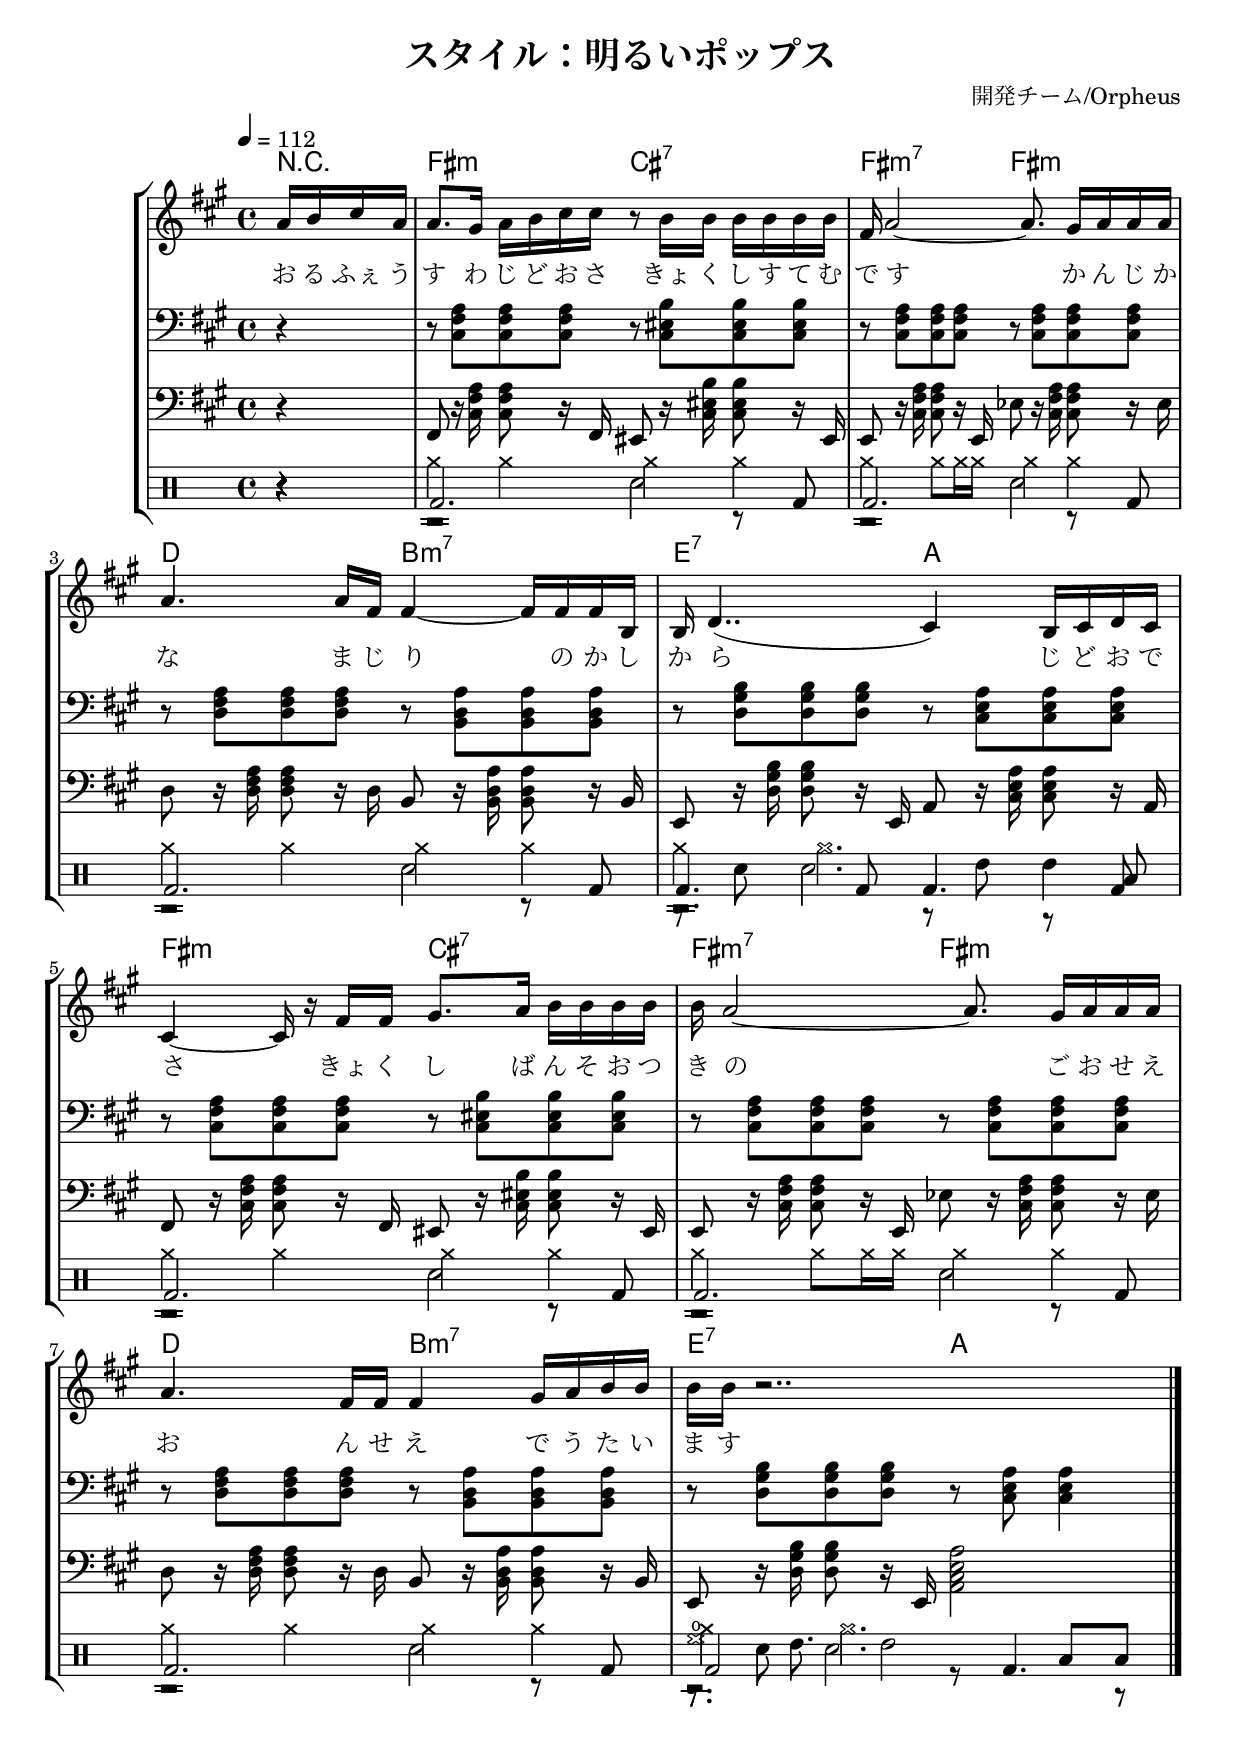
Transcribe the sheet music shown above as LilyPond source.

\version "2.12.1"

\header {
	title = \markup {スタイル：明るいポップス}
	composer = \markup \center-column {開発チーム/Orpheus}
}

harmony = \chordmode {
		r4fis2:m cis:7 fis:min7 fis:m d b:min7 e:7 a fis:m cis:7 fis:min7 fis:m d b:min7 e:7 a 
}

melody = {
	\set Staff.midiInstrument = #"mmi0.38"
	\partial 8*2
		\key a \major
	\tempo 4 = 112
a'16  b'16  cis''16  a'16 
	a'8.  gis'16  a'16  b'16  cis''16  cis''16  r8  b'16  b'16  b'16  b'16  b'16  b'16 
	fis'16  a'2~a'8.  gis'16  a'16  a'16  a'16 
	a'4.  a'16  fis'16  fis'4~fis'16  fis'16  fis'16  b16 
	b16  d'4..  (cis'4)  b16  cis'16  d'16  cis'16 
	cis'4~cis'16  r16  fis'16  fis'16  gis'8.  a'16  b'16  b'16  b'16  b'16 
	b'16  a'2~a'8.  gis'16  a'16  a'16  a'16 
	a'4.  fis'16  fis'16  fis'4  gis'16  a'16  b'16  b'16 
	b'16  b'16  	r2.. }

words = \lyricmode {
	お  る  ふぇ  う  す  わ  じ  ど  お  さ  きょ  く  し  す  て  む  で  す  か  ん  じ  か  な  ま  じ  り  の  か  し  か  ら  じ  ど  お  で  さ  きょ  く  し  ば  ん  そ  お  つ  き  の  ご  お  せ  え  お  ん  せ  え  で  う  た  い  ま  す  
}

tempochange = {
	\tempo 4 = 112
	r1 | r1 | r1 | r1 | r1 | r1 | r1 | r1 \bar "|."
}

mainacc = {
	\clef bass
	\set Staff.midiInstrument = #"Electric Guitar (clean)"
	\key a \major
	\tempo 4 = 112
	\partial 8*2
	r4	r8 <cis fis a>8 <cis fis a>8 <cis fis a>8
	r8 <cis eis b>8 <cis eis b>8 <cis eis b>8
	r8 <cis fis a>8 <cis fis a>8 <cis fis a>8
	r8 <cis fis a>8 <cis fis a>8 <cis fis a>8
	r8 <d fis a>8 <d fis a>8 <d fis a>8
	r8 <b, d a>8 <b, d a>8 <b, d a>8
	r8 <d gis b>8 <d gis b>8 <d gis b>8
	r8 <cis e a>8 <cis e a>8 <cis e a>8
	r8 <cis fis a>8 <cis fis a>8 <cis fis a>8
	r8 <cis eis b>8 <cis eis b>8 <cis eis b>8
	r8 <cis fis a>8 <cis fis a>8 <cis fis a>8
	r8 <cis fis a>8 <cis fis a>8 <cis fis a>8
	r8 <d fis a>8 <d fis a>8 <d fis a>8
	r8 <b, d a>8 <b, d a>8 <b, d a>8
	r8 <d gis b>8 <d gis b>8 <d gis b>8
	r8 <cis e a>8 <cis e a>4
	\bar "|."
}

subacc = {
	\clef bass
	\set Staff.midiInstrument = #"Synth Bass 2"
	\key a \major
	\tempo 4 = 112
	\partial 8*2
	r4	fis,8 r16 <cis fis a>16 <cis fis a>8 r16 fis,16
	eis,8 r16 <cis eis b>16 <cis eis b>8 r16 eis,16
	e,8 r16 <cis fis a>16 <cis fis a>8 r16 e,16
	es8 r16 <cis fis a>16 <cis fis a>8 r16 es16
	d8 r16 <d fis a>16 <d fis a>8 r16 d16
	b,8 r16 <b, d a>16 <b, d a>8 r16 b,16
	e,8 r16 <d gis b>16 <d gis b>8 r16 e,16
	a,8 r16 <cis e a>16 <cis e a>8 r16 a,16
	fis,8 r16 <cis fis a>16 <cis fis a>8 r16 fis,16
	eis,8 r16 <cis eis b>16 <cis eis b>8 r16 eis,16
	e,8 r16 <cis fis a>16 <cis fis a>8 r16 e,16
	es8 r16 <cis fis a>16 <cis fis a>8 r16 es16
	d8 r16 <d fis a>16 <d fis a>8 r16 d16
	b,8 r16 <b, d a>16 <b, d a>8 r16 b,16
	e,8 r16 <d gis b>16 <d gis b>8 r16 e,16
	<a, cis e a>2
	\bar "|."
}

percA = {
	\drummode {
	\partial 8*2
	r4	cymr4 cymr4 cymr4 cymr4  |cymr4 cymr8 cymr16 cymr16 cymr4 cymr4  |cymr4 cymr4 cymr4 cymr4  |cymr4 cymr2.  |cymr4 cymr4 cymr4 cymr4  |cymr4 cymr8 cymr16 cymr16 cymr4 cymr4  |cymr4 cymr4 cymr4 cymr4  |cymr4 cymr2.  \bar "|."
	}
}

percB = {
	\drummode {
	\partial 8*2
	r4	r2 sn2  |r2 sn2  |r2 sn2  |r8 sn8 sn2.  |r2 sn2  |r2 sn2  |r2 sn2  |r8 sn8 sn2.  \bar "|."
	}
}

percC = {
	\drummode {
	\partial 8*2
	r4	bd2. r8 bd8  |bd2. r8 bd8  |bd2. r8 bd8  |bd4. bd8 bd4. bd8  |bd2. r8 bd8  |bd2. r8 bd8  |bd2. r8 bd8  |bd2 r8 bd4.  \bar "|."
	}
}

percD = {
	\drummode {
	\partial 8*2
	r4	r1 |r1 |r1 |r2 r8 tommh8 tommh4  |r1 |r1 |r1 |r8. tommh8. tommh2 r8  \bar "|."
	}
}

percE = {
	\drummode {
	\partial 8*2
	r4	r1 |r1 |r1 |r2. r8 toml8  |r1 |r1 |r1 |r2. toml8 toml8  \bar "|."
	}
}

percF = {
	\drummode {
	\partial 8*2
	r4	r1 |r1 |r1 |r1 |r1 |r1 |r1 |hho1  \bar "|."
	}
}

\score {
	<<
		\new StaffGroup <<
			\new ChordNames {\harmony}
			\new Voice = "melody" {\melody}
			\new Lyrics \lyricsto "melody" \words
			\new Staff = "mainacc" {\mainacc}
			\new Staff = "subacc" {\subacc}
			\new DrumStaff <<
				\new DrumVoice {\percA}
				\new DrumVoice {\percB}
				\new DrumVoice {\percC}
				\new DrumVoice {\percD}
				\new DrumVoice {\percE}
				\new DrumVoice {\percF}
			>>
		>>
	>>
	\layout { }
}
